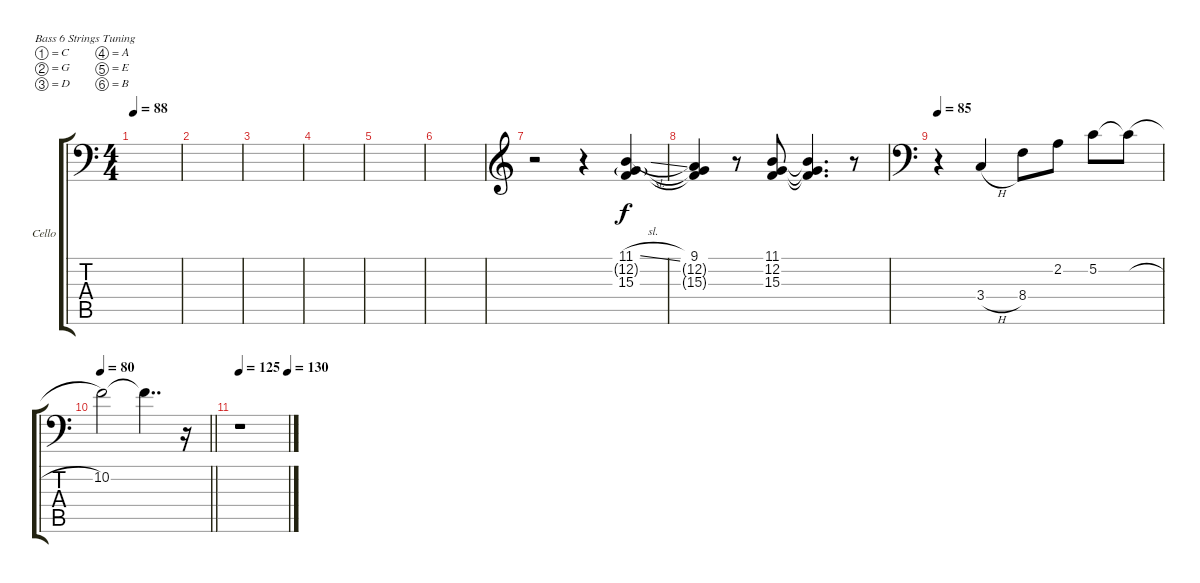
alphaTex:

\defaultSystemsLayout 4
\bracketExtendMode groupsimilarinstruments
\firstSystemTrackNameOrientation horizontal
\otherSystemsTrackNameOrientation horizontal
\track ("Cello" "Cello") {instrument electricbassfinger}
\staff {score tabs}
\tuning (C3 G2 D2 A1 E1 B0)
\ts (4 4)
\tempo 88
\clef f4
\scale
0.487395
\ks c
|
\scale
0.256303 |
\scale
0.256303 |
\scale
0.333333 |
\scale
0.333333 |
\scale
0.333333 |
\clef g2
\scale
0.333333 r.2 r.4 (12.2{g} 15.3 11.1{sl}).4 |
\scale
0.333333 (12.2{t} 15.3{t} 9.1).4 r.8 (12.2 15.3 11.1).8 (12.2{t} 15.3{t} 11.1{t}).4{d} r.8 |
\tempo 85
\clef f4
\scale
0.333333 r.4 3.4{h}.4 8.4.8 2.2.8 5.2.8 5.2{h t}.8 |
\tempo 80
\scale
0.333333
\barLineRight lightlight
10.2.2 10.2{t}.4{dd} r.16 |
\tempo 125
\tempo (130 0.99375)
\scale
0.333333 r.1 |
\scale
0.333333 |
\scale
0.333333 |
\scale
0.333333 |
\scale
0.333333 |
\scale
0.333333
